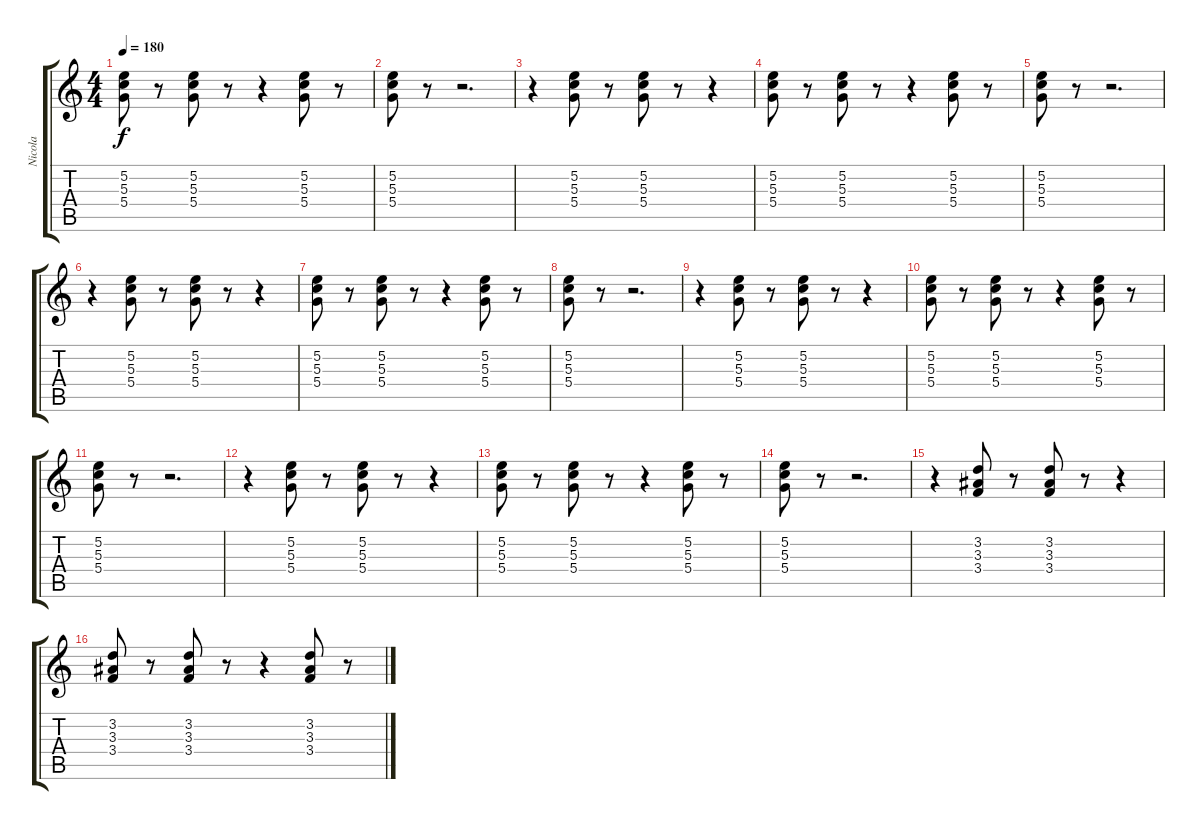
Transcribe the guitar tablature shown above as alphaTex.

\track ("Nicola" "Nicola") {instrument electricguitarclean}
\staff {score tabs}
\tuning (E4 B3 G3 D3 A2 E2) {hide}
\ts (4 4)
\tempo 180
\clef g2
\ks c
(5.2 5.3 5.4).8{dy f} r.8 (5.2 5.3 5.4).8 r.8 r.4 (5.2 5.3 5.4).8 r.8 |
(5.2 5.3 5.4).8 r.8 r.2{d} |
r.4 (5.2 5.3 5.4).8 r.8 (5.2 5.3 5.4).8 r.8 r.4 |
(5.2 5.3 5.4).8 r.8 (5.2 5.3 5.4).8 r.8 r.4 (5.2 5.3 5.4).8 r.8 |
(5.2 5.3 5.4).8 r.8 r.2{d} |
r.4 (5.2 5.3 5.4).8 r.8 (5.2 5.3 5.4).8 r.8 r.4 |
(5.2 5.3 5.4).8 r.8 (5.2 5.3 5.4).8 r.8 r.4 (5.2 5.3 5.4).8 r.8 |
(5.2 5.3 5.4).8 r.8 r.2{d} |
r.4 (5.2 5.3 5.4).8 r.8 (5.2 5.3 5.4).8 r.8 r.4 |
(5.2 5.3 5.4).8 r.8 (5.2 5.3 5.4).8 r.8 r.4 (5.2 5.3 5.4).8 r.8 |
(5.2 5.3 5.4).8 r.8 r.2{d} |
r.4 (5.2 5.3 5.4).8 r.8 (5.2 5.3 5.4).8 r.8 r.4 |
(5.2 5.3 5.4).8 r.8 (5.2 5.3 5.4).8 r.8 r.4 (5.2 5.3 5.4).8 r.8 |
(5.2 5.3 5.4).8 r.8 r.2{d} |
r.4 (3.2 3.3 3.4).8 r.8 (3.2 3.3 3.4).8 r.8 r.4 |
(3.2 3.3 3.4).8 r.8 (3.2 3.3 3.4).8 r.8 r.4 (3.2 3.3 3.4).8 r.8
